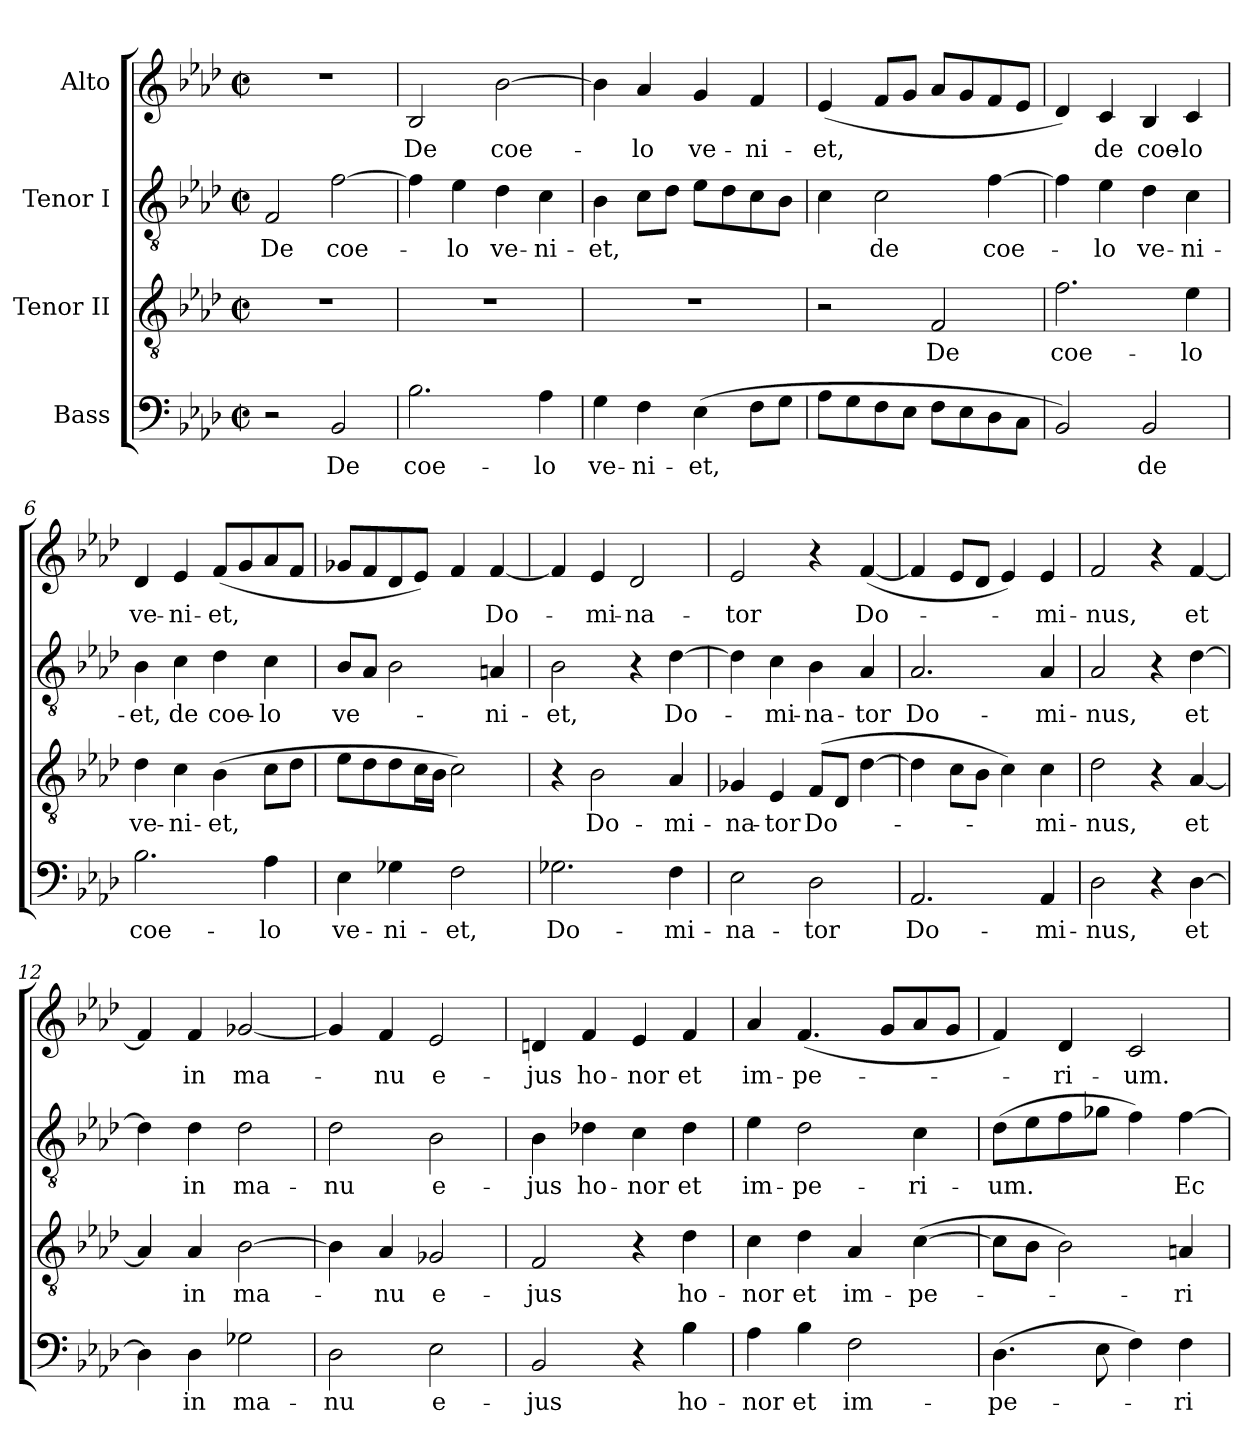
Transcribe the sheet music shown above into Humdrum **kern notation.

**kern	**text	**kern	**text	**kern	**text	**kern	**text
*part4	*part4	*part3	*part3	*part2	*part2	*part1	*part1
*staff4	*staff4	*staff3	*staff3	*staff2	*staff2	*staff1	*staff1
*I"Bass	*	*I"Tenor II	*	*I"Tenor I	*	*I"Alto	*
*clefF4	*	*clefGv2	*	*clefGv2	*	*clefG2	*
*k[b-e-a-d-]	*	*k[b-e-a-d-]	*	*k[b-e-a-d-]	*	*k[b-e-a-d-]	*
*A-:	*	*A-:	*	*A-:	*	*A-:	*
*M2/2	*	*M2/2	*	*M2/2	*	*M2/2	*
*met(c|)	*	*met(c|)	*	*met(c|)	*	*met(c|)	*
=1	=1	=1	=1	=1	=1	=1	=1
2r	.	1r	.	2F/	De	1r	.
2BB-/	De	.	.	[2f\	coe-	.	.
=2	=2	=2	=2	=2	=2	=2	=2
2.B-\	coe-	1r	.	4f\]	.	2B-/	De
.	.	.	.	4e-\	-lo	.	.
.	.	.	.	4d-\	ve-	[2b-\	coe-
4A-\	-lo	.	.	4c\	-ni-	.	.
=3	=3	=3	=3	=3	=3	=3	=3
4G\	ve-	1r	.	4B-\	-et,	4b-\]	.
4F\	-ni-	.	.	8c\L	.	4a-/	-lo
.	.	.	.	8d-\J	.	.	.
(4E-\	-et,	.	.	8e-\L	.	4g/	ve-
.	.	.	.	8d-\	.	.	.
8F\L	.	.	.	8c\	.	4f/	-ni-
8G\J	.	.	.	8B-\J	.	.	.
=4	=4	=4	=4	=4	=4	=4	=4
8A-\L	.	2r	.	4c\	.	(4e-/	-et,
8G\	.	.	.	.	.	.	.
8F\	.	.	.	2c\	de	8f/L	.
8E-\J	.	.	.	.	.	8g/J	.
8F\L	.	2F/	De	.	.	8a-/L	.
8E-\	.	.	.	.	.	8g/	.
8D-\	.	.	.	[4f\	coe-	8f/	.
8C\J	.	.	.	.	.	8e-/J	.
=5	=5	=5	=5	=5	=5	=5	=5
2BB-/)	.	2.f\	coe-	4f\]	.	4d-/)	.
.	.	.	.	4e-\	-lo	4c/	de
2BB-/	de	.	.	4d-\	ve-	4B-/	coe-
.	.	4e-\	-lo	4c\	-ni-	4c/	-lo
!!LO:LB:g=z
=6	=6	=6	=6	=6	=6	=6	=6
2.B-\	coe-	4d-\	ve-	4B-\	-et,	4d-/	ve-
.	.	4c\	-ni-	4c\	de	4e-/	-ni-
.	.	(4B-\	-et,	4d-\	coe-	(8f/L	-et,
.	.	.	.	.	.	8g/	.
4A-\	-lo	8c\L	.	4c\	-lo	8a-/	.
.	.	8d-\J	.	.	.	8f/J	.
=7	=7	=7	=7	=7	=7	=7	=7
4E-\	ve-	8e-\L	.	8B-/L	ve-	8g-X/L	.
.	.	8d-\	.	8A-/J	.	8f/	.
4G-X\	-ni-	8d-\	.	2B-\	.	8d-/	.
.	.	16c\L	.	.	.	8e-/J)	.
.	.	16B-\JJ	.	.	.	.	.
2F\	-et,	2c\)	.	.	.	4f/	.
.	.	.	.	4An/	-ni-	[4f/	Do-
=8	=8	=8	=8	=8	=8	=8	=8
2.G-X\	Do-	4r	.	2B-\	-et,	4f/]	.
.	.	2B-\	Do-	.	.	4e-/	-mi-
.	.	.	.	4r	.	2d-/	-na-
4F\	-mi-	4A-/	-mi-	[4d-\	Do-	.	.
=9	=9	=9	=9	=9	=9	=9	=9
2E-\	-na-	4G-X/	-na-	4d-\]	.	2e-/	-tor
.	.	4E-/	-tor	4c\	-mi-	.	.
2D-\	-tor	(8F/L	Do-	4B-\	-na-	4r	.
.	.	8D-/J	.	.	.	.	.
.	.	[4d-\	.	4A-/	-tor	([4f/	Do-
=10	=10	=10	=10	=10	=10	=10	=10
2.AA-/	Do-	4d-\]	.	2.A-/	Do-	4f/]	.
.	.	8c\L	.	.	.	8e-/L	.
.	.	8B-\J	.	.	.	8d-/J	.
.	.	4c\)	.	.	.	4e-/)	.
4AA-/	-mi-	4c\	-mi-	4A-/	-mi-	4e-/	-mi-
=11	=11	=11	=11	=11	=11	=11	=11
2D-\	nus,	2d-\	nus,	2A-/	nus,	2f/	-nus,
4r	.	4r	.	4r	.	4r	.
[4D-\	et	[4A-/	et	[4d-\	et	[4f/	et
!!LO:PB:g=z
=12	=12	=12	=12	=12	=12	=12	=12
4D-\]	.	4A-/]	.	4d-\]	.	4f/]	.
4D-\	in	4A-/	in	4d-\	in	4f/	in
2G-X\	ma-	[2B-\	ma-	2d-\	ma-	[2g-X/	ma-
=13	=13	=13	=13	=13	=13	=13	=13
2D-\	-nu	4B-\]	.	2d-\	-nu	4g-/]	.
.	.	4A-/	-nu	.	.	4f/	-nu
2E-\	e-	2G-X/	e-	2B-\	e-	2e-/	e-
=14	=14	=14	=14	=14	=14	=14	=14
2BB-/	-jus	2F/	-jus	4B-\	-jus	4dn/	-jus
.	.	.	.	4d-X\	ho-	4f/	ho-
4r	.	4r	.	4c\	-nor	4e-/	-nor
4B-\	ho-	4d-\	ho-	4d-\	et	4f/	et
=15	=15	=15	=15	=15	=15	=15	=15
4A-\	-nor	4c\	-nor	4e-\	im-	4a-/	im-
4B-\	et	4d-\	et	2d-\	-pe-	(4.f/	-pe-
2F\	im-	4A-/	im-	.	.	.	.
.	.	.	.	.	.	8g/L	.
.	.	([4c\	-pe-	4c\	-ri-	8a-/	.
.	.	.	.	.	.	8g/J	.
=16	=16	=16	=16	=16	=16	=16	=16
(4.D-\	-pe-	8c\L]	.	(8d-\L	-um.	4f/)	.
.	.	8B-\J	.	8e-\	.	.	.
.	.	2B-\)	.	8f\	.	4d-/	-ri-
8E-\	.	.	.	8g-X\J	.	.	.
4F\)	.	.	.	4f\)	.	2c/	-um.
4F\	-ri-	4An/	-ri-	[4f\	Ec-	.	.
=	=	=	=	=	=	=	=
*-	*-	*-	*-	*-	*-	*-	*-
